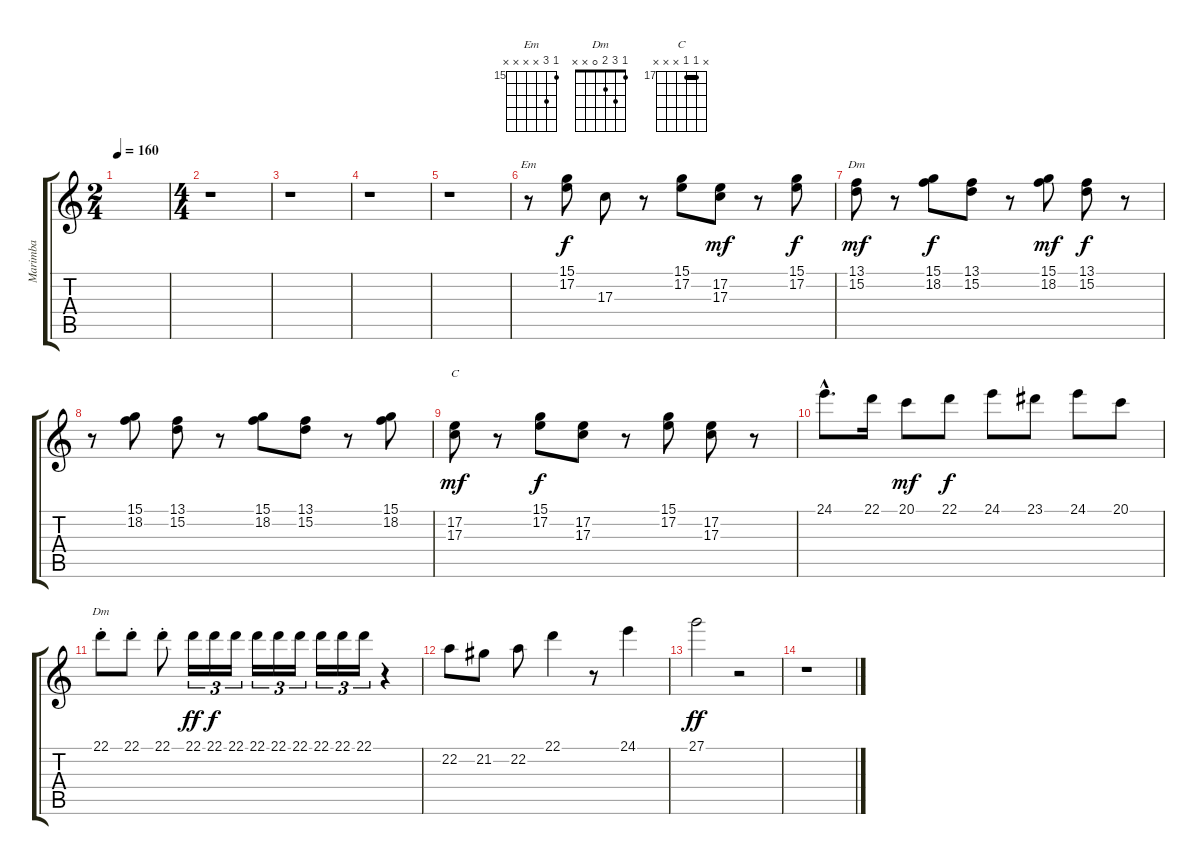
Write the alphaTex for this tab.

\track ("Marimba" "Marimba") {instrument marimba}
\staff {score tabs}
\tuning (E4 B3 G3 D3 A2 E2) {hide}
\chord ("Em" 15 17 x x x x) {firstfret 15}
\chord ("Dm" 13 15 x x x x) {firstfret 13}
\chord ("C" x 17 17 x x x) {firstfret 17 barre 17}
\chord ("Dm" 1 3 2 0 x x)
\ts (2 4)
\tempo 160
\clef g2
\ks c
|
\ts (4 4)
r.1 |
r.1 |
r.1 |
r.1 |
r.8{ch "Em"} (15.1 17.2).8 17.3.8{dy f} r.8 (15.1 17.2).8 (17.2 17.3).8{dy mf} r.8 (15.1 17.2).8{dy f} |
(13.1 15.2).8{ch "Dm" dy mf} r.8 (15.1 18.2).8{dy f} (13.1 15.2).8 r.8 (15.1 18.2).8{dy mf} (13.1 15.2).8{dy f} r.8 |
r.8 (15.1 18.2).8 (13.1 15.2).8 r.8 (15.1 18.2).8 (13.1 15.2).8 r.8 (15.1 18.2).8 |
(17.2 17.3).8{ch "C" dy mf} r.8 (15.1 17.2).8{dy f} (17.2 17.3).8 r.8 (15.1 17.2).8 (17.2 17.3).8 r.8 |
24.1{hac}.8{d} 22.1.16 20.1.8{dy mf} 22.1.8{dy f} 24.1.8 23.1.8 24.1.8 20.1.8 |
22.1{st}.8{ch "Dm"} 22.1{st}.8 22.1{st}.8 22.1.16{tu (3 2) dy ff} 22.1.16{tu (3 2) dy f} 22.1.16{tu (3 2)} 22.1.16{tu (3 2)} 22.1.16{tu (3 2)} 22.1.16{tu (3 2)} 22.1.16{tu (3 2)} 22.1.16{tu (3 2)} 22.1.16{tu (3 2)} r.4 |
22.2.8 21.2.8 22.2.8 22.1.4 r.8 24.1.4 |
27.1.2{dy ff} r.2 |
r.1
